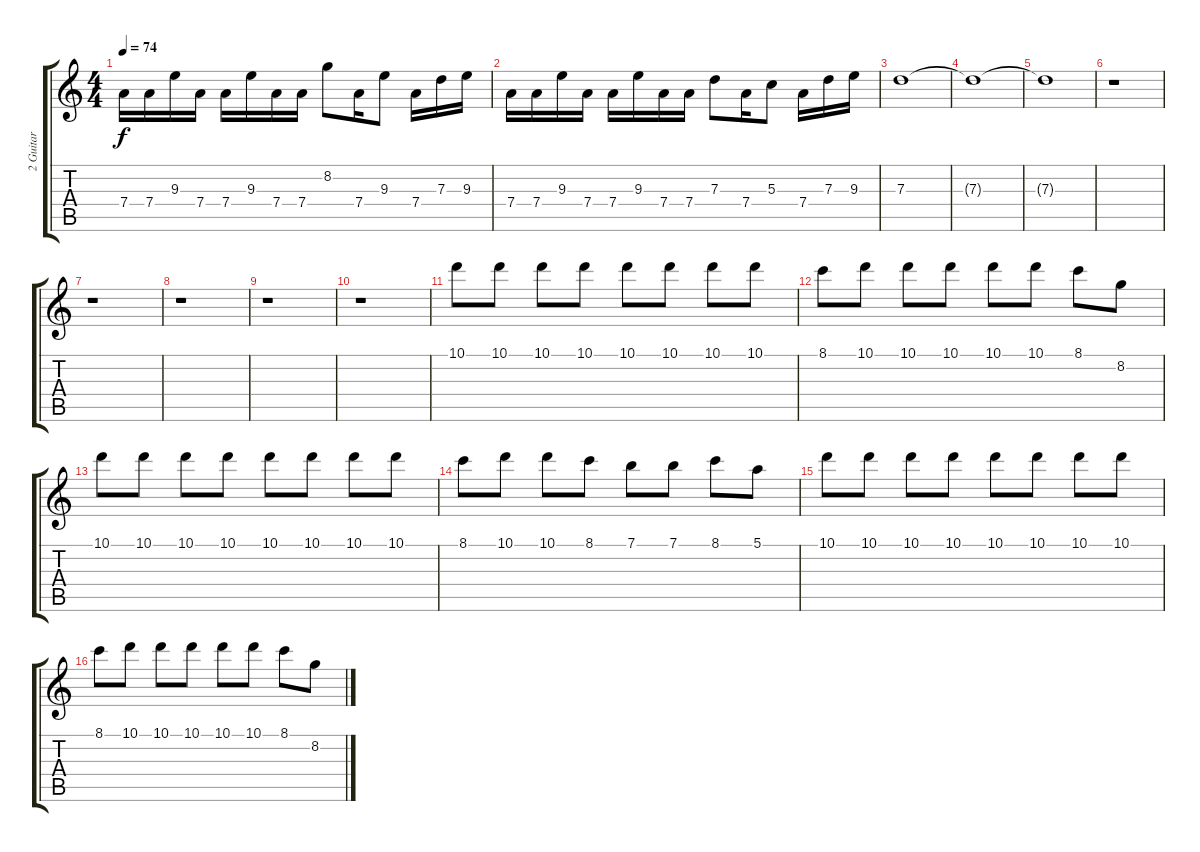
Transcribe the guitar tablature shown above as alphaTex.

\track ("2 Guitar" "2 Guitar") {instrument distortionguitar}
\staff {score tabs}
\tuning (E4 B3 G3 D3 A2 E2) {hide}
\ts (4 4)
\tempo 74
\clef g2
\ks c
7.4.16{dy f} 7.4.16 9.3.16 7.4.16 7.4.16 9.3.16 7.4.16 7.4.16 8.2.8 7.4.16 9.3.8 7.4.16 7.3.16 9.3.16 |
7.4.16 7.4.16 9.3.16 7.4.16 7.4.16 9.3.16 7.4.16 7.4.16 7.3.8 7.4.16 5.3.8 7.4.16 7.3.16 9.3.16 |
7.3.1{volume 0} |
7.3{t}.1 |
7.3{t}.1 |
r.1 |
r.1 |
r.1 |
r.1 |
r.1 |
10.1.8{volume 13 instrument acousticguitarsteel} 10.1.8 10.1.8 10.1.8 10.1.8 10.1.8 10.1.8 10.1.8 |
8.1.8 10.1.8 10.1.8 10.1.8 10.1.8 10.1.8 8.1.8 8.2.8 |
10.1.8 10.1.8 10.1.8 10.1.8 10.1.8 10.1.8 10.1.8 10.1.8 |
8.1.8 10.1.8 10.1.8 8.1.8 7.1.8 7.1.8 8.1.8 5.1.8 |
10.1.8 10.1.8 10.1.8 10.1.8 10.1.8 10.1.8 10.1.8 10.1.8 |
8.1.8 10.1.8 10.1.8 10.1.8 10.1.8 10.1.8 8.1.8 8.2.8
